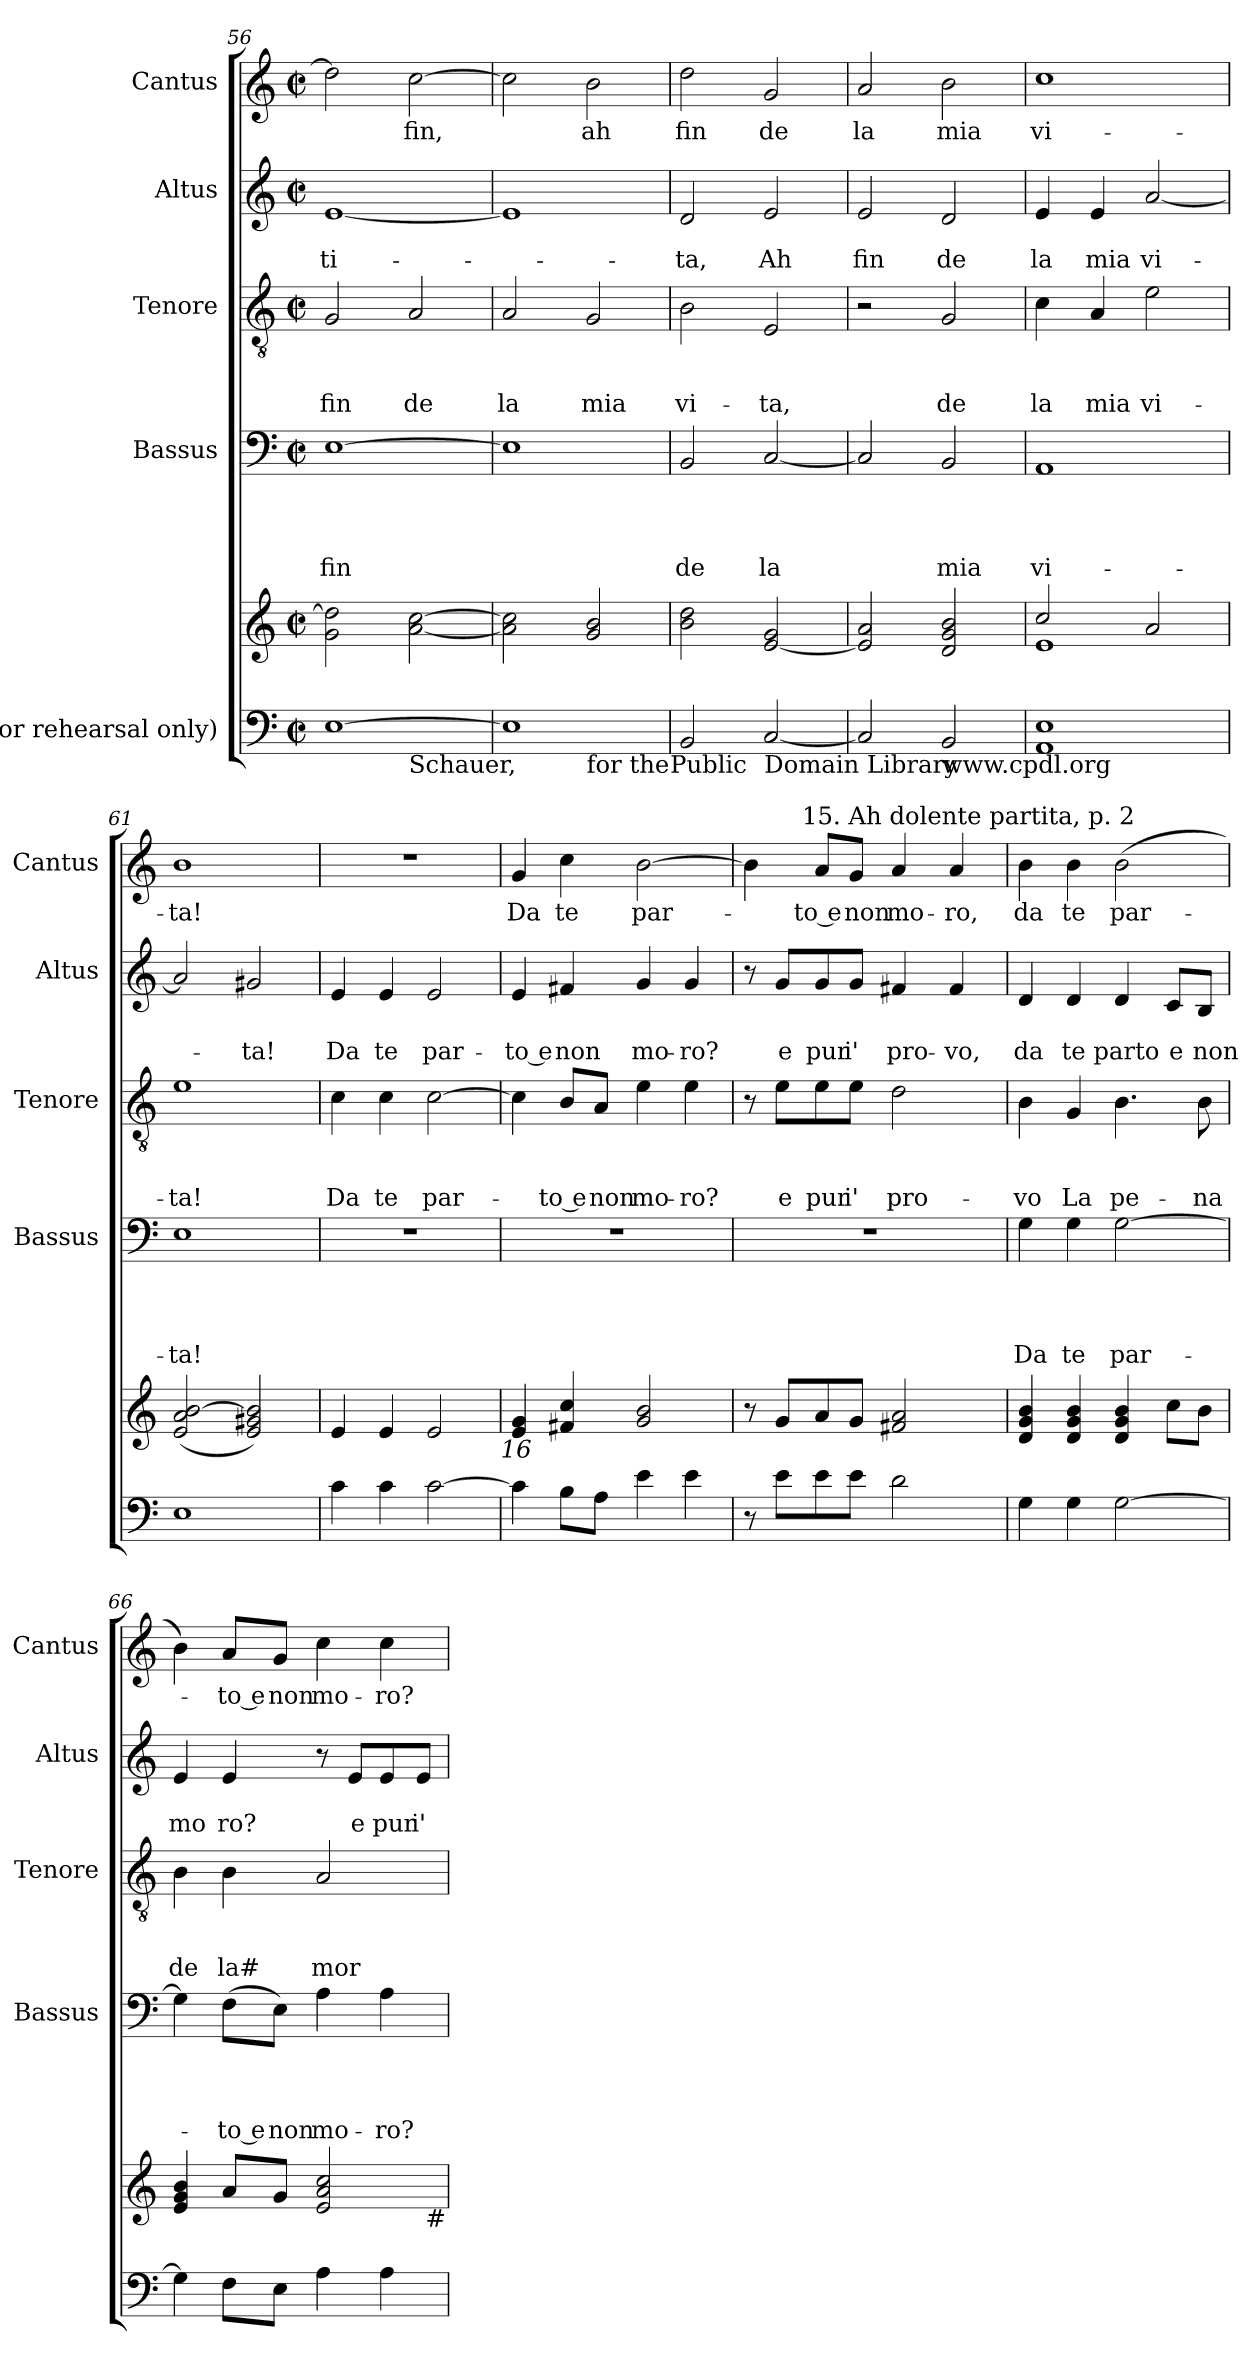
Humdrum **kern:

**kern	**kern	**kern	**text	**text	**text	**text	**kern	**text	**text	**text	**kern	**text	**text	**kern	**text
*part5	*part5	*part4	*part4	*part4	*part4	*part4	*part3	*part3	*part3	*part3	*part2	*part2	*part2	*part1	*part1
*staff6	*staff5	*staff4	*staff4	*staff4	*staff4	*staff4	*staff3	*staff3	*staff3	*staff3	*staff2	*staff2	*staff2	*staff1	*staff1
*I"(for rehearsal only)	*	*I"Bassus	*	*	*	*	*I"Tenore	*	*	*	*I"Altus	*	*	*I"Cantus	*
*	*	*I'Bassus	*	*	*	*	*I'Tenore	*	*	*	*I'Altus	*	*	*I'Cantus	*
*clefF4	*clefG2	*clefF4	*	*	*	*	*clefGv2	*	*	*	*clefG2	*	*	*clefG2	*
*k[]	*k[]	*k[]	*	*	*	*	*k[]	*	*	*	*k[]	*	*	*k[]	*
*C:	*C:	*C:	*	*	*	*	*C:	*	*	*	*C:	*	*	*C:	*
*M2/2	*M2/2	*M2/2	*	*	*	*	*M2/2	*	*	*	*M2/2	*	*	*M2/2	*
*met(c|)	*met(c|)	*met(c|)	*	*	*	*	*met(c|)	*	*	*	*met(c|)	*	*	*met(c|)	*
=56	=56	=56	=56	=56	=56	=56	=56	=56	=56	=56	=56	=56	=56	=56	=56
!	!	!	!	!	!	!LO:LY:b	!	!	!	!LO:LY:b	!	!	!LO:LY:b:rj	!	!
*^	*	*	*	*	*	*	*	*	*	*	*	*	*	*	*
[>1E	2ryy	2g\ 2dd\]	[>1E	.	.	.	fin	2G/	.	.	fin	[<1e	.	-ti-	2dd\]	.
!	!LO:TX:b:t=Schauer,	!	!	!	!	!	!	!	!	!	!	!	!	!	!	!
!	!	!	!	!	!	!	!	!	!	!	!LO:LY:b	!	!	!	!	!LO:LY:b
.	2ryy	[<2a\ [>2cc\	.	.	.	.	.	2A/	.	.	de	.	.	.	[>2cc\	fin,
=57	=57	=57	=57	=57	=57	=57	=57	=57	=57	=57	=57	=57	=57	=57	=57	=57
!	!	!	!	!	!	!	!	!	!	!	!LO:LY:b	!	!	!	!	!
1E]	2ryy	2a\] 2cc\]	1E]	.	.	.	.	2A/	.	.	la	1e]	.	.	2cc\]	.
!	!LO:TX:b:t=for the	!	!	!	!	!	!	!	!	!	!	!	!	!	!	!
!	!	!	!	!	!	!	!	!	!	!	!LO:LY:b	!	!	!	!	!LO:LY:b
.	2ryy	2g/ 2b/	.	.	.	.	.	2G/	.	.	mia	.	.	.	2b\	ah
!LO:TX:b:t=Public	!	!	!	!	!	!	!	!	!	!	!	!	!	!	!	!
=58	=58	=58	=58	=58	=58	=58	=58	=58	=58	=58	=58	=58	=58	=58	=58	=58
!	!	!	!	!	!	!	!LO:LY:b	!	!	!	!LO:LY:b	!	!	!LO:LY:b	!	!LO:LY:b
*v	*v	*	*	*	*	*	*	*	*	*	*	*	*	*	*	*
2BB/	2b\ 2dd\	2BB/	.	.	.	de	2B\	.	.	vi-	2d/	.	-ta,	2dd\	fin
!LO:TX:b:t=Domain Library	!	!	!	!	!	!	!	!	!	!	!	!	!	!	!
!	!	!	!	!	!	!LO:LY:b	!	!	!	!LO:LY:b	!	!	!LO:LY:b	!	!LO:LY:b
[<2C/	[<2e/ 2g/	[<2C/	.	.	.	la	2E/	.	.	-ta,	2e/	.	Ah	2g/	de
=59	=59	=59	=59	=59	=59	=59	=59	=59	=59	=59	=59	=59	=59	=59	=59
!	!	!	!	!	!	!	!	!	!	!	!	!	!LO:LY:b	!	!LO:LY:b
2C/]	2e/] 2a/	2C/]	.	.	.	.	2r	.	.	.	2e/	.	fin	2a/	la
!LO:TX:b:t=www.cpdl.org	!	!	!	!	!	!	!	!	!	!	!	!	!	!	!
!	!	!	!	!	!	!LO:LY:b	!	!	!	!LO:LY:b	!	!	!LO:LY:b	!	!LO:LY:b
2BB/	2d/ 2g/ 2b/	2BB/	.	.	.	mia	2G/	.	.	de	2d/	.	de	2b\	mia
=60	=60	=60	=60	=60	=60	=60	=60	=60	=60	=60	=60	=60	=60	=60	=60
*	*^	*	*	*	*	*	*	*	*	*	*	*	*	*	*
!	!	!	!	!	!	!	!LO:LY:b	!	!	!	!LO:LY:b	!	!	!LO:LY:b	!	!LO:LY:b
1AA 1E	2cc/	1e	1AA	.	.	.	vi-	4c\	.	.	la	4e/	.	la	1cc	vi-
!	!	!	!	!	!	!	!	!	!	!	!LO:LY:b	!	!	!LO:LY:b	!	!
.	.	.	.	.	.	.	.	4A/	.	.	mia	4e/	.	mia	.	.
!	!	!	!	!	!	!	!	!	!	!	!LO:LY:b	!	!	!LO:LY:b	!	!
.	2a/	.	.	.	.	.	.	2e\	.	.	vi-	[<2a/	.	vi-	.	.
*	*v	*v	*	*	*	*	*	*	*	*	*	*	*	*	*	*
=61	=61	=61	=61	=61	=61	=61	=61	=61	=61	=61	=61	=61	=61	=61	=61
!	!	!	!	!	!	!LO:LY:b	!	!	!	!LO:LY:b	!	!	!	!	!LO:LY:b
1E	(<2e/ 2a/ [>2b/	1E	.	.	.	-ta!	1e	.	.	-ta!	2a/]	.	.	1b	-ta!
!	!	!	!	!	!	!	!	!	!	!	!	!	!LO:LY:b	!	!
.	2e/ 2g#X/ 2b/])	.	.	.	.	.	.	.	.	.	2g#X/	.	-ta!	.	.
!!LO:LB:g=z
=62	=62	=62	=62	=62	=62	=62	=62	=62	=62	=62	=62	=62	=62	=62	=62
!	!	!	!	!	!	!	!	!	!	!LO:LY:b	!	!	!LO:LY:b	!	!
4c\	4e/	1r	.	.	.	.	4c\	.	.	Da	4e/	.	Da	1r	.
!	!	!	!	!	!	!	!	!	!	!LO:LY:b	!	!	!LO:LY:b	!	!
4c\	4e/	.	.	.	.	.	4c\	.	.	te	4e/	.	te	.	.
!	!	!	!	!	!	!	!	!	!	!LO:LY:b	!	!	!LO:LY:b	!	!
[>2c\	2e/	.	.	.	.	.	[>2c\	.	.	par-	2e/	.	par-	.	.
!	!LO:TX:b:i:t=16	!	!	!	!	!	!	!	!	!	!	!	!	!	!
=63	=63	=63	=63	=63	=63	=63	=63	=63	=63	=63	=63	=63	=63	=63	=63
!	!	!	!	!	!	!	!	!	!	!	!	!	!LO:LY:b:rj	!	!LO:LY:b
4c\]	4e/ 4g/	1r	.	.	.	.	4c\]	.	.	.	4e/	.	-to e	4g/	Da
!	!	!	!	!	!	!	!	!	!	!LO:LY:b:rj	!	!	!LO:LY:b	!	!LO:LY:b
8B\L	4f#X/ 4cc/	.	.	.	.	.	8B/L	.	.	-to e	4f#X/	.	non	4cc\	te
!	!	!	!	!	!	!	!	!	!	!LO:LY:b	!	!	!	!	!
8A\J	.	.	.	.	.	.	8A/J	.	.	non	.	.	.	.	.
!	!	!	!	!	!	!	!	!	!	!LO:LY:b	!	!	!LO:LY:b	!	!LO:LY:b
4e\	2g/ 2b/	.	.	.	.	.	4e\	.	.	mo-	4g/	.	mo-	[>2b\	par-
!	!	!	!	!	!	!	!	!	!	!LO:LY:b	!	!	!LO:LY:b	!	!
4e\	.	.	.	.	.	.	4e\	.	.	-ro?	4g/	.	-ro?	.	.
=64	=64	=64	=64	=64	=64	=64	=64	=64	=64	=64	=64	=64	=64	=64	=64
*	*	*	*	*	*	*	*	*	*	*	*	*	*	*^	*
8r	8r	1r	.	.	.	.	8r	.	.	.	8r	.	.	4b\]	8..ryy	.
!	!	!	!	!	!	!	!	!	!	!LO:LY:b	!	!	!LO:LY:b	!	!	!
8e\L	8g/L	.	.	.	.	.	8e\L	.	.	e	8g/L	.	e	.	.	.
!	!	!	!	!	!	!	!	!	!	!	!	!	!	!	!LO:TX:a:t=15. Ah dolente partita, p. 2	!
.	.	.	.	.	.	.	.	.	.	.	.	.	.	.	2ryy	.
!	!	!	!	!	!	!	!	!	!	!LO:LY:b	!	!	!LO:LY:b	!	!	!LO:LY:b:rj
8e\	8a/	.	.	.	.	.	8e\	.	.	pur	8g/	.	pur	8a/L	.	-to e
!	!	!	!	!	!	!	!	!	!	!LO:LY:b	!	!	!LO:LY:b	!	!	!LO:LY:b
8e\J	8g/J	.	.	.	.	.	8e\J	.	.	i'	8g/J	.	i'	8g/J	.	non
!	!	!	!	!	!	!	!	!	!	!LO:LY:b	!	!	!LO:LY:b	!	!	!LO:LY:b
2d\	2f#X/ 2a/	.	.	.	.	.	2d\	.	.	pro-	4f#X/	.	pro-	4a/	.	mo-
.	.	.	.	.	.	.	.	.	.	.	.	.	.	.	4ryy	.
!	!	!	!	!	!	!	!	!	!	!	!	!	!LO:LY:b	!	!	!LO:LY:b
.	.	.	.	.	.	.	.	.	.	.	4f#/	.	-vo,	4a/	.	-ro,
.	.	.	.	.	.	.	.	.	.	.	.	.	.	.	32ryy	.
=65	=65	=65	=65	=65	=65	=65	=65	=65	=65	=65	=65	=65	=65	=65	=65	=65
!	!	!	!	!	!	!LO:LY:b	!	!	!	!LO:LY:b	!	!	!LO:LY:b	!	!	!LO:LY:b
*	*	*	*	*	*	*	*	*	*	*	*	*	*	*v	*v	*
4G\	4d/ 4g/ 4b/	4G\	.	.	.	Da	4B\	.	.	-vo	4d/	.	da	4b\	da
!	!	!	!	!	!	!LO:LY:b	!	!	!	!LO:LY:b	!	!	!LO:LY:b	!	!LO:LY:b
4G\	4d/ 4g/ 4b/	4G\	.	.	.	te	4G/	.	.	La	4d/	.	te	4b\	te
!	!	!	!	!	!	!LO:LY:b	!	!	!	!LO:LY:b	!	!	!LO:LY:b	!	!LO:LY:b
[>2G\	4d/ 4g/ 4b/	[>2G\	.	.	.	par-	4.B\	.	.	pe-	4d/	.	par­to	(>2b\	par-
!	!	!	!	!	!	!	!	!	!	!	!	!	!LO:LY:b	!	!
.	8cc\L	.	.	.	.	.	.	.	.	.	8c/L	.	e	.	.
!	!	!	!	!	!	!	!	!	!	!LO:LY:b	!	!	!LO:LY:b	!	!
.	8b\J	.	.	.	.	.	8B\	.	.	-na	8B/J	.	non	.	.
=66	=66	=66	=66	=66	=66	=66	=66	=66	=66	=66	=66	=66	=66	=66	=66
!	!	!	!	!	!	!	!	!	!	!LO:LY:b	!	!	!LO:LY:b	!	!
4G\]	4e/ 4g/ 4b/	4G\]	.	.	.	.	4B\	.	.	de	4e/	.	mo	4b\)	.
!	!	!	!	!	!	!LO:LY:b:rj	!	!	!	!LO:LY:b	!	!	!LO:LY:b	!	!LO:LY:b:rj
8F\L	8a/L	(<8F\L	.	.	.	-to e	4B\	.	.	la#	4e/	.	ro?	8a/L	-to e
!	!	!	!	!	!	!LO:LY:b	!	!	!	!	!	!	!	!	!LO:LY:b
8E\J	8g/J	8E\J)	.	.	.	non	.	.	.	.	.	.	.	8g/J	non
!	!	!	!	!	!	!LO:LY:b	!	!	!	!LO:LY:b	!	!	!	!	!LO:LY:b
4A\	2e/ 2a/ 2cc/	4A\	.	.	.	mo-	2A/	.	.	mor-	8r	.	.	4cc\	mo-
!	!	!	!	!	!	!	!	!	!	!	!	!	!LO:LY:b	!	!
.	.	.	.	.	.	.	.	.	.	.	8e/L	.	e	.	.
!	!	!	!	!	!	!LO:LY:b	!	!	!	!	!	!	!LO:LY:b	!	!LO:LY:b
4A\	.	4A\	.	.	.	-ro?	.	.	.	.	8e/	.	pur	4cc\	-ro?
!	!	!	!	!	!	!	!	!	!	!	!	!	!LO:LY:b	!	!
.	.	.	.	.	.	.	.	.	.	.	8e/J	.	i'	.	.
!	!LO:TX:b:t=#	!	!	!	!	!	!	!	!	!	!	!	!	!	!
=	=	=	=	=	=	=	=	=	=	=	=	=	=	=	=
*-	*-	*-	*-	*-	*-	*-	*-	*-	*-	*-	*-	*-	*-	*-	*-
